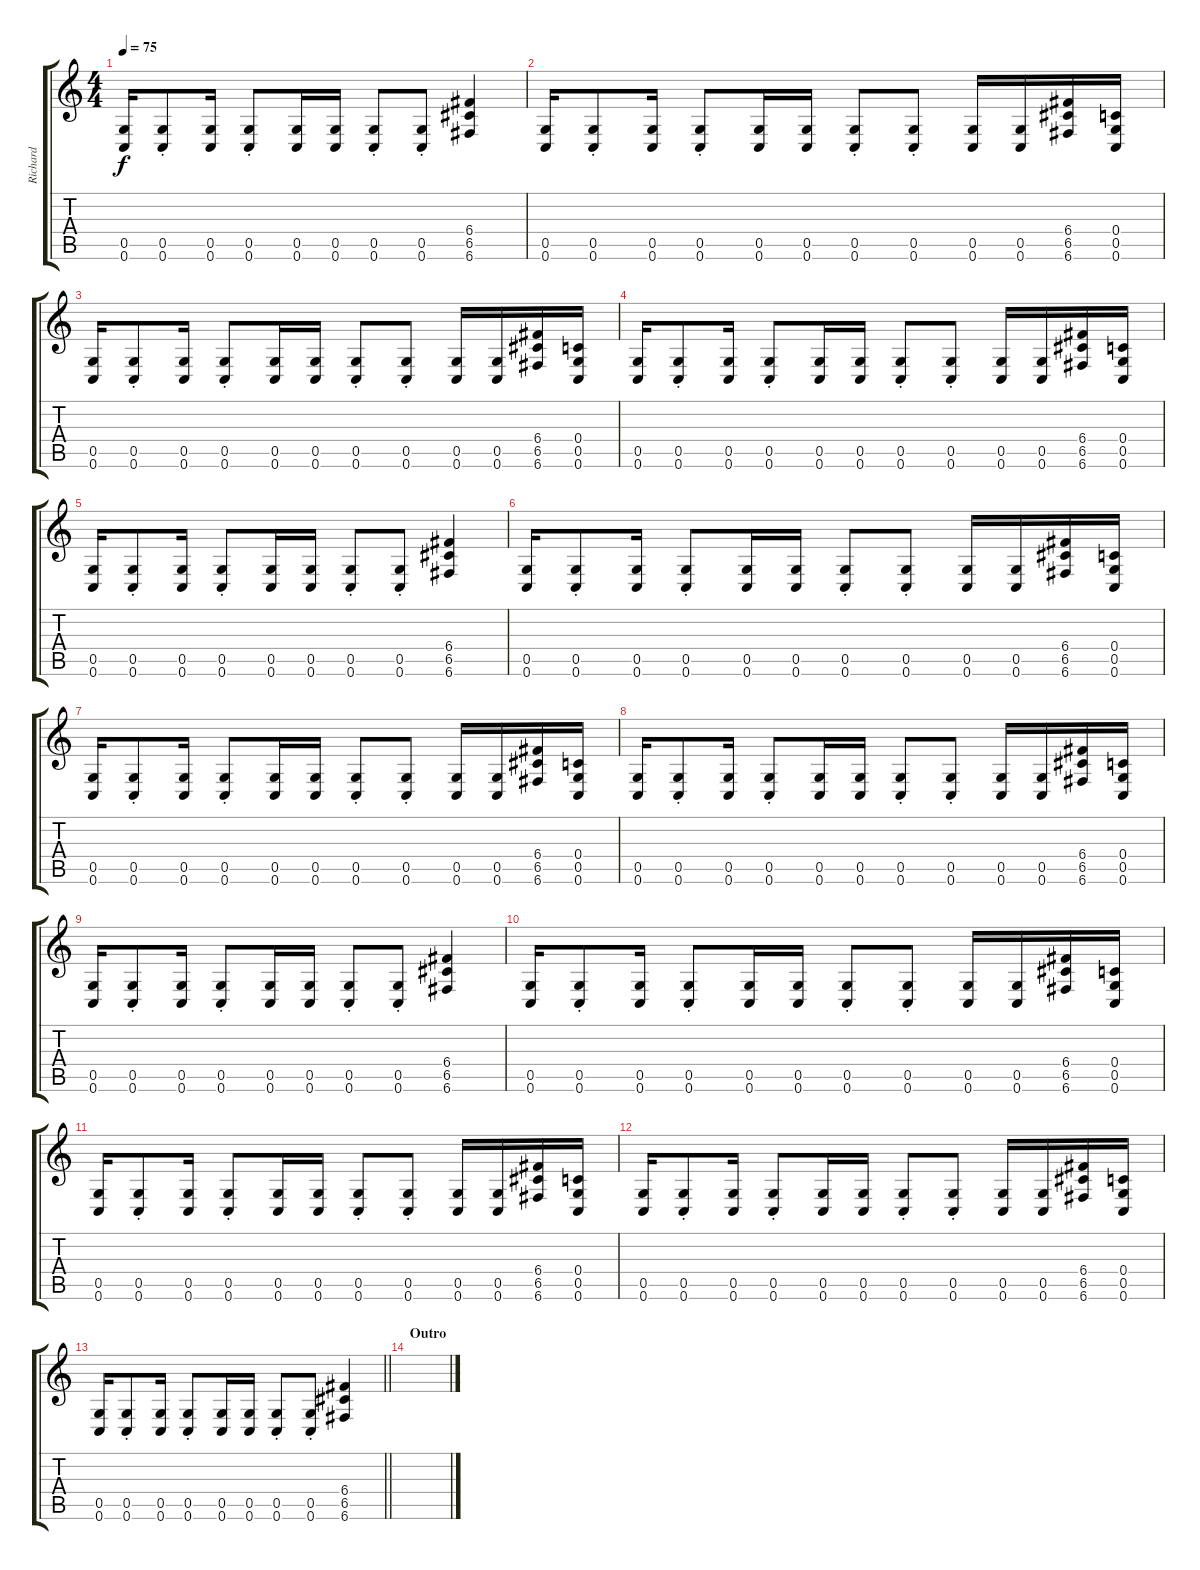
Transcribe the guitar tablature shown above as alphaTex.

\track ("Richard" "Richard") {instrument distortionguitar}
\staff {score tabs}
\tuning (D4 A3 F3 C3 G2 C2) {hide}
\ts (4 4)
\tempo 75
\clef g2
\ks c
(0.5 0.6).16{dy f} (0.5{st} 0.6{st}).8 (0.5 0.6).16 (0.5{st} 0.6{st}).8 (0.5 0.6).16 (0.5 0.6).16 (0.5{st} 0.6{st}).8 (0.5{st} 0.6{st}).8 (6.4 6.5 6.6).4 |
(0.5 0.6).16 (0.5{st} 0.6{st}).8 (0.5 0.6).16 (0.5{st} 0.6{st}).8 (0.5 0.6).16 (0.5 0.6).16 (0.5{st} 0.6{st}).8 (0.5{st} 0.6{st}).8 (0.5 0.6).16 (0.5 0.6).16 (6.4 6.5 6.6).16 (0.4 0.5 0.6).16 |
(0.5 0.6).16 (0.5{st} 0.6{st}).8 (0.5 0.6).16 (0.5{st} 0.6{st}).8 (0.5 0.6).16 (0.5 0.6).16 (0.5{st} 0.6{st}).8 (0.5{st} 0.6{st}).8 (0.5 0.6).16 (0.5 0.6).16 (6.4 6.5 6.6).16 (0.4 0.5 0.6).16 |
(0.5 0.6).16 (0.5{st} 0.6{st}).8 (0.5 0.6).16 (0.5{st} 0.6{st}).8 (0.5 0.6).16 (0.5 0.6).16 (0.5{st} 0.6{st}).8 (0.5{st} 0.6{st}).8 (0.5 0.6).16 (0.5 0.6).16 (6.4 6.5 6.6).16 (0.4 0.5 0.6).16 |
(0.5 0.6).16 (0.5{st} 0.6{st}).8 (0.5 0.6).16 (0.5{st} 0.6{st}).8 (0.5 0.6).16 (0.5 0.6).16 (0.5{st} 0.6{st}).8 (0.5{st} 0.6{st}).8 (6.4 6.5 6.6).4 |
(0.5 0.6).16 (0.5{st} 0.6{st}).8 (0.5 0.6).16 (0.5{st} 0.6{st}).8 (0.5 0.6).16 (0.5 0.6).16 (0.5{st} 0.6{st}).8 (0.5{st} 0.6{st}).8 (0.5 0.6).16 (0.5 0.6).16 (6.4 6.5 6.6).16 (0.4 0.5 0.6).16 |
(0.5 0.6).16 (0.5{st} 0.6{st}).8 (0.5 0.6).16 (0.5{st} 0.6{st}).8 (0.5 0.6).16 (0.5 0.6).16 (0.5{st} 0.6{st}).8 (0.5{st} 0.6{st}).8 (0.5 0.6).16 (0.5 0.6).16 (6.4 6.5 6.6).16 (0.4 0.5 0.6).16 |
(0.5 0.6).16 (0.5{st} 0.6{st}).8 (0.5 0.6).16 (0.5{st} 0.6{st}).8 (0.5 0.6).16 (0.5 0.6).16 (0.5{st} 0.6{st}).8 (0.5{st} 0.6{st}).8 (0.5 0.6).16 (0.5 0.6).16 (6.4 6.5 6.6).16 (0.4 0.5 0.6).16 |
(0.5 0.6).16 (0.5{st} 0.6{st}).8 (0.5 0.6).16 (0.5{st} 0.6{st}).8 (0.5 0.6).16 (0.5 0.6).16 (0.5{st} 0.6{st}).8 (0.5{st} 0.6{st}).8 (6.4 6.5 6.6).4 |
(0.5 0.6).16 (0.5{st} 0.6{st}).8 (0.5 0.6).16 (0.5{st} 0.6{st}).8 (0.5 0.6).16 (0.5 0.6).16 (0.5{st} 0.6{st}).8 (0.5{st} 0.6{st}).8 (0.5 0.6).16 (0.5 0.6).16 (6.4 6.5 6.6).16 (0.4 0.5 0.6).16 |
(0.5 0.6).16 (0.5{st} 0.6{st}).8 (0.5 0.6).16 (0.5{st} 0.6{st}).8 (0.5 0.6).16 (0.5 0.6).16 (0.5{st} 0.6{st}).8 (0.5{st} 0.6{st}).8 (0.5 0.6).16 (0.5 0.6).16 (6.4 6.5 6.6).16 (0.4 0.5 0.6).16 |
(0.5 0.6).16 (0.5{st} 0.6{st}).8 (0.5 0.6).16 (0.5{st} 0.6{st}).8 (0.5 0.6).16 (0.5 0.6).16 (0.5{st} 0.6{st}).8 (0.5{st} 0.6{st}).8 (0.5 0.6).16 (0.5 0.6).16 (6.4 6.5 6.6).16 (0.4 0.5 0.6).16 |
\barLineRight lightlight
(0.5 0.6).16 (0.5{st} 0.6{st}).8 (0.5 0.6).16 (0.5{st} 0.6{st}).8 (0.5 0.6).16 (0.5 0.6).16 (0.5{st} 0.6{st}).8 (0.5{st} 0.6{st}).8 (6.4 6.5 6.6).4 |
\section ("" "Outro")
